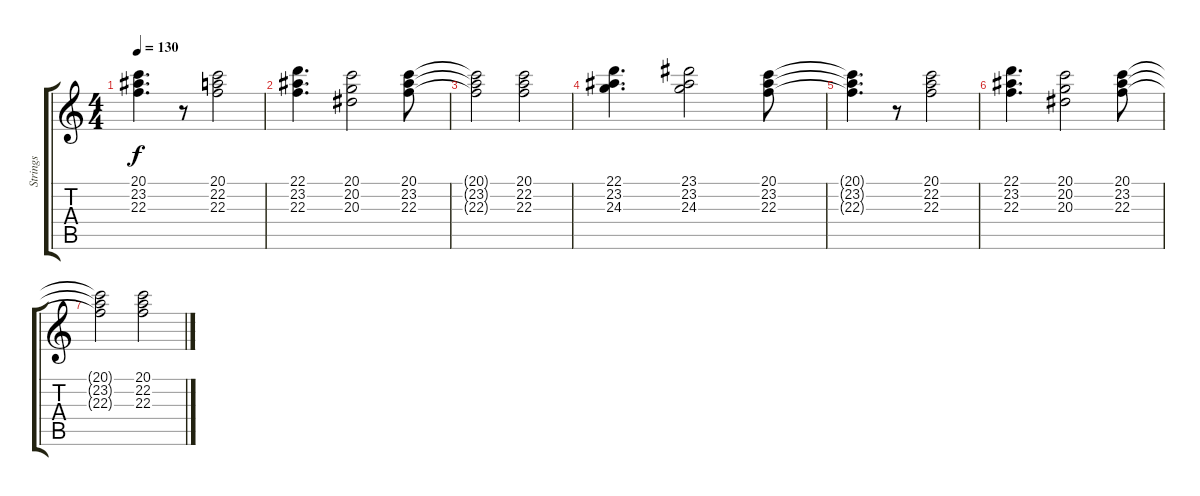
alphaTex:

\track ("Strings" "Strings") {instrument synthstrings1}
\staff {score tabs}
\tuning (E4 B3 G3 D3 A2 E2) {hide}
\ts (4 4)
\tempo 130
\clef g2
\ks c
(20.1{t} 23.2{t} 22.3{t}).4{d dy f} r.8 (20.1 22.2 22.3).2 |
(22.1 23.2 22.3).4{d} (20.1 20.2 20.3).2 (20.1 23.2 22.3).8 |
(20.1{t} 23.2{t} 22.3{t}).2 (20.1 22.2 22.3).2 |
(22.1 23.2 24.3).4{d} (23.1 23.2 24.3).2 (20.1 23.2 22.3).8 |
(20.1{t} 23.2{t} 22.3{t}).4{d} r.8 (20.1 22.2 22.3).2 |
(22.1 23.2 22.3).4{d} (20.1 20.2 20.3).2 (20.1 23.2 22.3).8 |
(20.1{t} 23.2{t} 22.3{t}).2 (20.1 22.2 22.3).2
